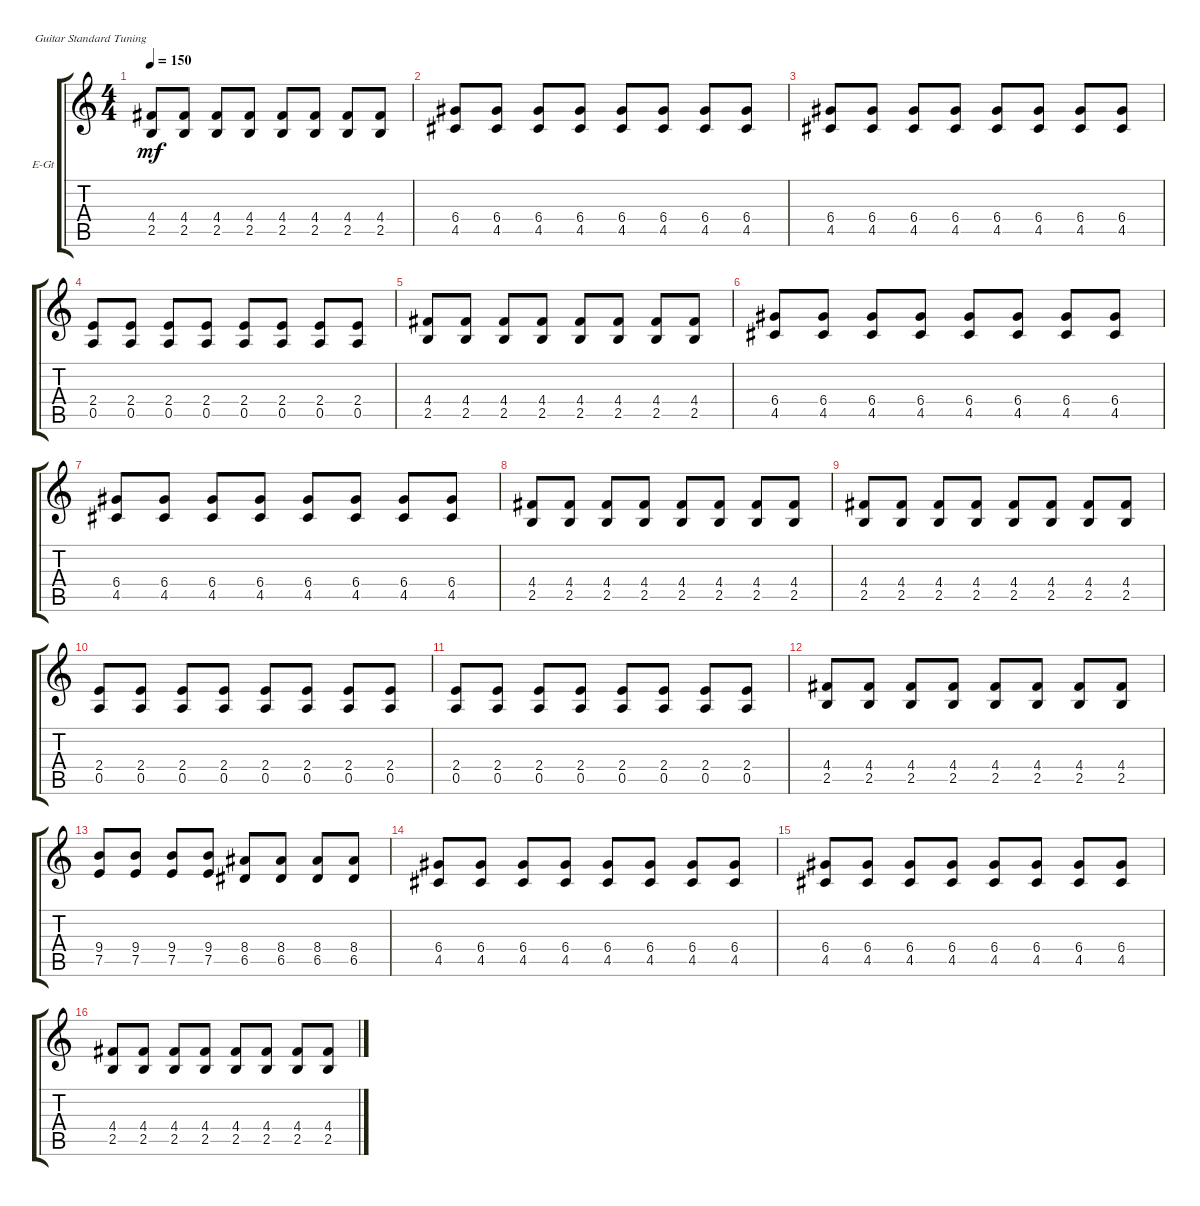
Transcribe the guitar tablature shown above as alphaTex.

\bracketExtendMode groupsimilarinstruments
\firstSystemTrackNameOrientation horizontal
\otherSystemsTrackNameOrientation horizontal
\track ("Electric Guitar 1" "E-Gt") {instrument distortionguitar}
\staff {score tabs}
\tuning (E4 B3 G3 D3 A2 E2)
\ts (4 4)
\tempo 150
\clef g2
\ks c
(2.5 4.4).8{dy mf} (2.5 4.4).8 (2.5 4.4).8 (4.4 2.5).8 (2.5 4.4).8 (2.5 4.4).8 (2.5 4.4).8 (4.4 2.5).8 |
(4.5 6.4).8 (4.5 6.4).8 (4.5 6.4).8 (4.5 6.4).8 (4.5 6.4).8 (4.5 6.4).8 (4.5 6.4).8 (4.5 6.4).8 |
(4.5 6.4).8 (4.5 6.4).8 (4.5 6.4).8 (4.5 6.4).8 (4.5 6.4).8 (4.5 6.4).8 (4.5 6.4).8 (4.5 6.4).8 |
(0.5 2.4).8 (0.5 2.4).8 (0.5 2.4).8 (0.5 2.4).8 (0.5 2.4).8 (0.5 2.4).8 (0.5 2.4).8 (0.5 2.4).8 |
(2.5 4.4).8 (2.5 4.4).8 (2.5 4.4).8 (4.4 2.5).8 (2.5 4.4).8 (2.5 4.4).8 (2.5 4.4).8 (4.4 2.5).8 |
(4.5 6.4).8 (4.5 6.4).8 (4.5 6.4).8 (4.5 6.4).8 (4.5 6.4).8 (4.5 6.4).8 (4.5 6.4).8 (4.5 6.4).8 |
(4.5 6.4).8 (4.5 6.4).8 (4.5 6.4).8 (4.5 6.4).8 (4.5 6.4).8 (4.5 6.4).8 (4.5 6.4).8 (4.5 6.4).8 |
(2.5 4.4).8 (2.5 4.4).8 (2.5 4.4).8 (2.5 4.4).8 (2.5 4.4).8 (2.5 4.4).8 (2.5 4.4).8 (2.5 4.4).8 |
(2.5 4.4).8 (2.5 4.4).8 (2.5 4.4).8 (2.5 4.4).8 (2.5 4.4).8 (2.5 4.4).8 (2.5 4.4).8 (2.5 4.4).8 |
(0.5 2.4).8 (0.5 2.4).8 (0.5 2.4).8 (0.5 2.4).8 (0.5 2.4).8 (0.5 2.4).8 (0.5 2.4).8 (0.5 2.4).8 |
(0.5 2.4).8 (0.5 2.4).8 (0.5 2.4).8 (0.5 2.4).8 (0.5 2.4).8 (0.5 2.4).8 (0.5 2.4).8 (0.5 2.4).8 |
(2.5 4.4).8 (2.5 4.4).8 (2.5 4.4).8 (2.5 4.4).8 (2.5 4.4).8 (2.5 4.4).8 (2.5 4.4).8 (2.5 4.4).8 |
(7.5 9.4).8 (7.5 9.4).8 (7.5 9.4).8 (7.5 9.4).8 (6.5 8.4).8 (6.5 8.4).8 (6.5 8.4).8 (6.5 8.4).8 |
(4.5 6.4).8 (4.5 6.4).8 (4.5 6.4).8 (4.5 6.4).8 (4.5 6.4).8 (4.5 6.4).8 (4.5 6.4).8 (4.5 6.4).8 |
(4.5 6.4).8 (4.5 6.4).8 (4.5 6.4).8 (4.5 6.4).8 (4.5 6.4).8 (4.5 6.4).8 (4.5 6.4).8 (4.5 6.4).8 |
(2.5 4.4).8 (2.5 4.4).8 (2.5 4.4).8 (2.5 4.4).8 (2.5 4.4).8 (2.5 4.4).8 (2.5 4.4).8 (2.5 4.4).8
